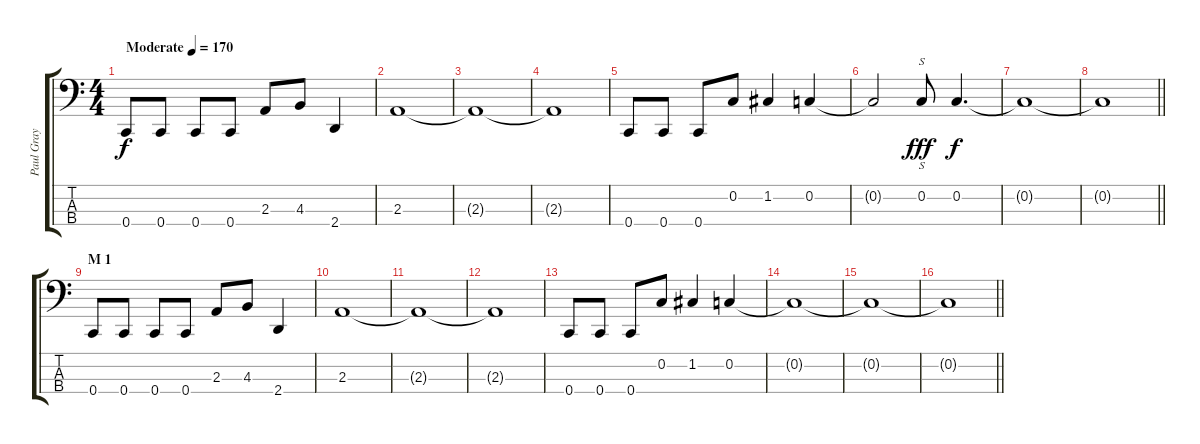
\track ("Paul Gray" "Paul Gray") {instrument electricbasspick}
\staff {score tabs}
\tuning (F2 C2 G1 C1) {hide}
\ts (4 4)
\tempo (170 "Moderate")
\clef f4
\ks c
0.4.8{dy f instrument electricbasspick} 0.4.8 0.4.8 0.4.8 2.3.8 4.3.8 2.4.4 |
2.3.1 |
2.3{t}.1 |
2.3{t}.1 |
0.4.8 0.4.8 0.4.8 0.2.8 1.2.4 0.2.4 |
0.2{t}.2 0.2.8{s dy fff instrument slapbass1} 0.2.4{d dy f instrument electricbasspick} |
0.2{t}.1 |
\barLineRight lightlight
0.2{t}.1 |
\section ("" "M 1")
0.4.8 0.4.8 0.4.8 0.4.8 2.3.8 4.3.8 2.4.4 |
2.3.1 |
2.3{t}.1 |
2.3{t}.1 |
0.4.8 0.4.8 0.4.8 0.2.8 1.2.4 0.2.4 |
0.2{t}.1 |
0.2{t}.1 |
\barLineRight lightlight
0.2{t}.1
